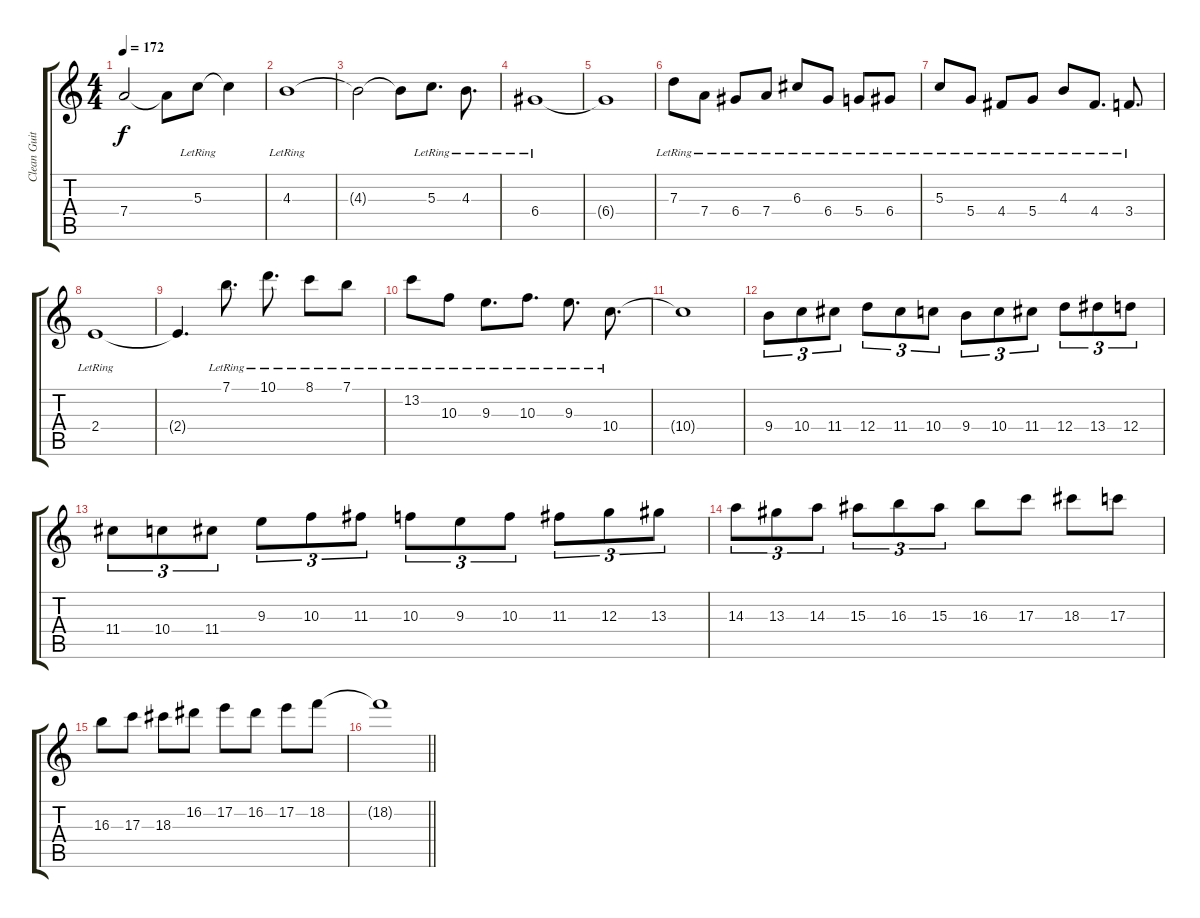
\track ("Clean Guitar" "Clean Guit") {instrument electricguitarjazz}
\staff {score tabs}
\tuning (E4 B3 G3 D3 A2 E2) {hide}
\ts (4 4)
\tempo 172
\clef g2
\ks aminor
7.4{t}.2{dy f} 7.4{t}.8 5.3{lr}.8 5.3{t}.4 |
4.3{lr}.1 |
4.3{t}.2 4.3{t}.8 5.3{lr}.8{d} 4.3{lr}.8{d} |
6.4{lr}.1 |
6.4{t}.1 |
7.3{lr}.8 7.4{lr}.8 6.4{lr}.8 7.4{lr}.8 6.3{lr}.8 6.4{lr}.8 5.4{lr}.8 6.4{lr}.8 |
5.3{lr}.8 5.4{lr}.8 4.4{lr}.8 5.4{lr}.8 4.3{lr}.8 4.4{lr}.8{d} 3.4{lr}.8{d} |
2.4{lr}.1 |
2.4{t}.4{d} 7.1{lr}.8{d} 10.1{lr}.8{d} 8.1{lr}.8 7.1{lr}.8 |
13.2{lr}.8 10.3{lr}.8 9.3{lr}.8{d} 10.3{lr}.8{d} 9.3{lr}.8{d} 10.4{lr}.8{d} |
10.4{t}.1 |
9.4.8{tu (3 2)} 10.4.8{tu (3 2)} 11.4.8{tu (3 2)} 12.4.8{tu (3 2)} 11.4.8{tu (3 2)} 10.4.8{tu (3 2)} 9.4.8{tu (3 2)} 10.4.8{tu (3 2)} 11.4.8{tu (3 2)} 12.4.8{tu (3 2)} 13.4.8{tu (3 2)} 12.4.8{tu (3 2)} |
11.4.8{tu (3 2)} 10.4.8{tu (3 2)} 11.4.8{tu (3 2)} 9.3.8{tu (3 2)} 10.3.8{tu (3 2)} 11.3.8{tu (3 2)} 10.3.8{tu (3 2)} 9.3.8{tu (3 2)} 10.3.8{tu (3 2)} 11.3.8{tu (3 2)} 12.3.8{tu (3 2)} 13.3.8{tu (3 2)} |
14.3.8{tu (3 2)} 13.3.8{tu (3 2)} 14.3.8{tu (3 2)} 15.3.8{tu (3 2)} 16.3.8{tu (3 2)} 15.3.8{tu (3 2)} 16.3.8 17.3.8 18.3.8 17.3.8 |
16.3.8 17.3.8 18.3.8 16.2.8 17.2.8 16.2.8 17.2.8 18.2.8 |
\barLineRight lightlight
18.2{t}.1
